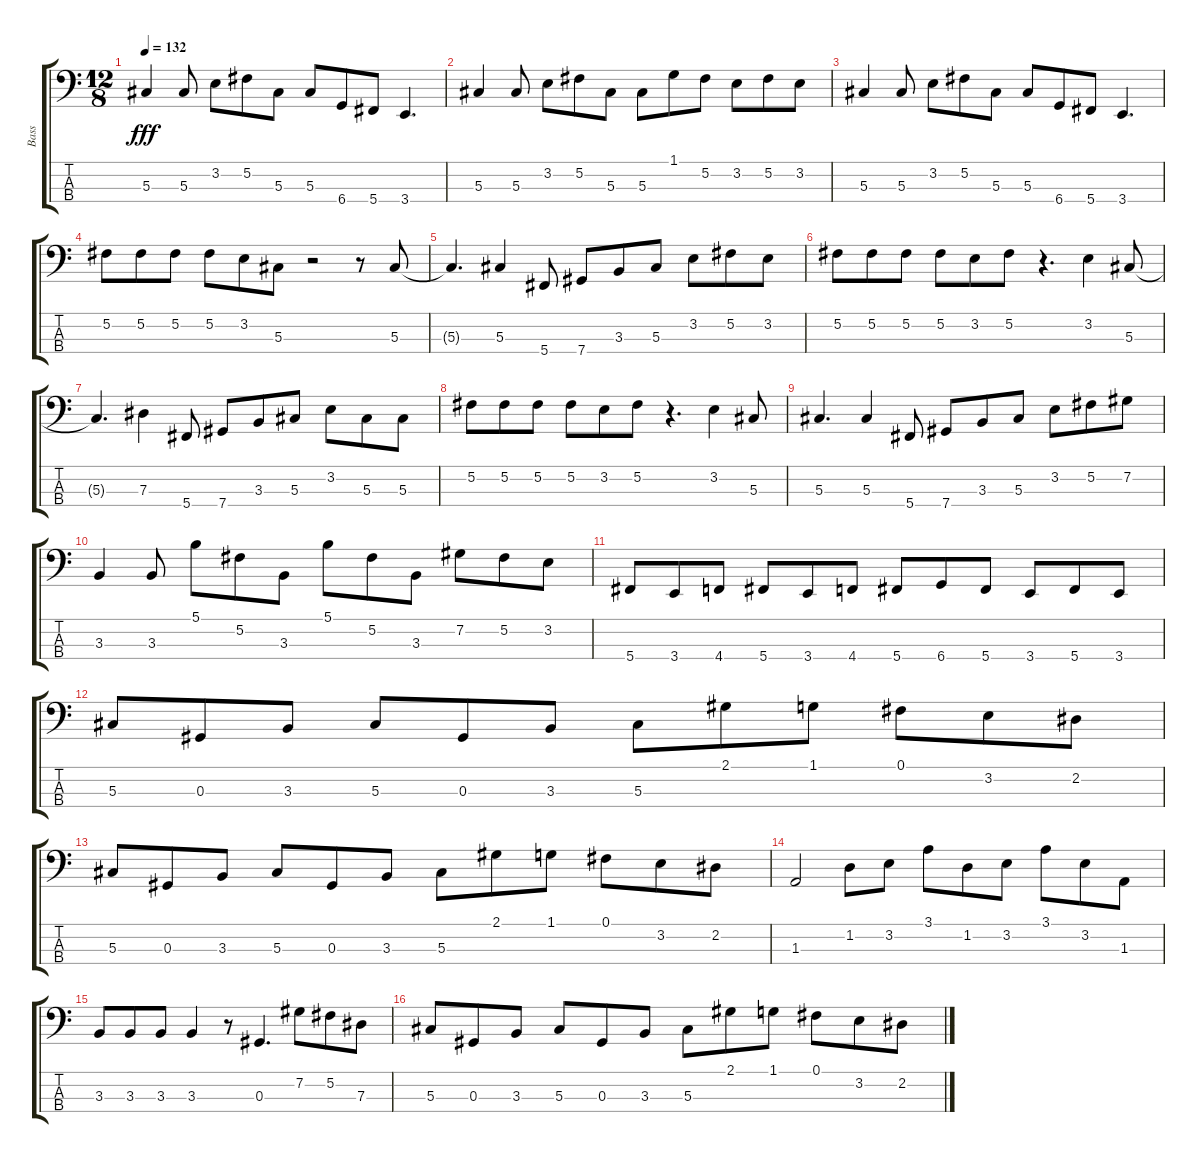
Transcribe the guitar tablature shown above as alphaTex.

\track ("Bass" "Bass") {instrument electricbasspick}
\staff {score tabs}
\tuning (Gb2 Db2 Ab1 Db1) {hide}
\ts (12 8)
\tempo 132
\clef f4
\ks c
5.3.4{dy fff} 5.3.8 3.2.8 5.2.8 5.3.8 5.3.8 6.4.8 5.4.8 3.4.4{d} |
5.3.4 5.3.8 3.2.8 5.2.8 5.3.8 5.3.8 1.1.8 5.2.8 3.2.8 5.2.8 3.2.8 |
5.3.4 5.3.8 3.2.8 5.2.8 5.3.8 5.3.8 6.4.8 5.4.8 3.4.4{d} |
5.2.8 5.2.8 5.2.8 5.2.8 3.2.8 5.3.8 r.2 r.8 5.3.8 |
5.3{t}.4{d} 5.3.4 5.4.8 7.4.8 3.3.8 5.3.8 3.2.8 5.2.8 3.2.8 |
5.2.8 5.2.8 5.2.8 5.2.8 3.2.8 5.2.8 r.4{d} 3.2.4 5.3.8 |
5.3{t}.4{d} 7.3.4 5.4.8 7.4.8 3.3.8 5.3.8 3.2.8 5.3.8 5.3.8 |
5.2.8 5.2.8 5.2.8 5.2.8 3.2.8 5.2.8 r.4{d} 3.2.4 5.3.8 |
5.3.4{d} 5.3.4 5.4.8 7.4.8 3.3.8 5.3.8 3.2.8 5.2.8 7.2.8 |
3.3.4 3.3.8 5.1.8 5.2.8 3.3.8 5.1.8 5.2.8 3.3.8 7.2.8 5.2.8 3.2.8 |
5.4.8 3.4.8 4.4.8 5.4.8 3.4.8 4.4.8 5.4.8 6.4.8 5.4.8 3.4.8 5.4.8 3.4.8 |
5.3.8 0.3.8 3.3.8 5.3.8 0.3.8 3.3.8 5.3.8 2.1.8 1.1.8 0.1.8 3.2.8 2.2.8 |
5.3.8 0.3.8 3.3.8 5.3.8 0.3.8 3.3.8 5.3.8 2.1.8 1.1.8 0.1.8 3.2.8 2.2.8 |
1.3.2 1.2.8 3.2.8 3.1.8 1.2.8 3.2.8 3.1.8 3.2.8 1.3.8 |
3.3.8 3.3.8 3.3.8 3.3.4 r.8 0.3.4{d} 7.2.8 5.2.8 7.3.8 |
5.3.8 0.3.8 3.3.8 5.3.8 0.3.8 3.3.8 5.3.8 2.1.8 1.1.8 0.1.8 3.2.8 2.2.8
